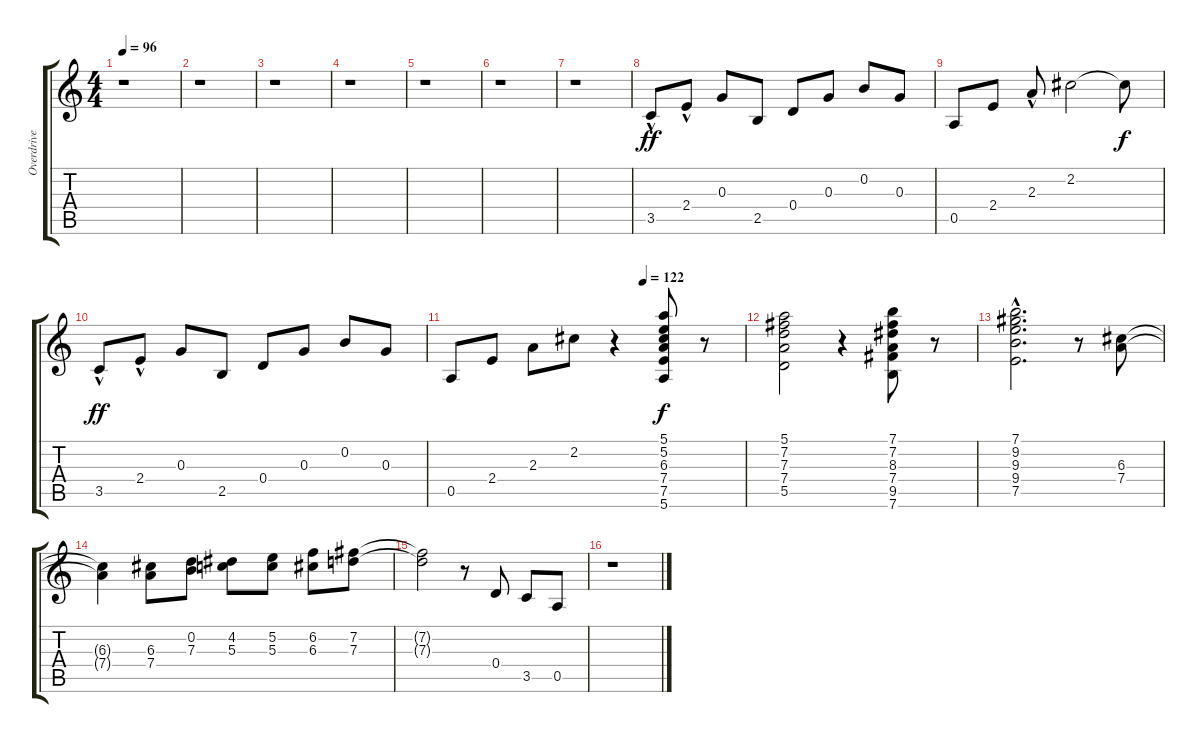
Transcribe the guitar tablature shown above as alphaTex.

\track ("Overdrive Gt" "Overdrive ") {instrument overdrivenguitar}
\staff {score tabs}
\tuning (E4 B3 G3 D3 A2 E2) {hide}
\ts (4 4)
\tempo 96
\clef g2
\ks c
r.1{dy ff} |
r.1 |
r.1 |
r.1 |
r.1 |
r.1 |
r.1 |
3.5{hac}.8 2.4{hac}.8 0.3.8 2.5.8 0.4.8 0.3.8 0.2.8 0.3.8 |
0.5.8 2.4.8 2.3{hac}.8 2.2.2 2.2{t}.8{dy f} |
3.5{hac}.8{dy ff} 2.4{hac}.8 0.3.8 2.5.8 0.4.8 0.3.8 0.2.8 0.3.8 |
\tempo (122 0.65625)
0.5.8 2.4.8 2.3.8 2.2.8 r.4 (5.1 5.2 6.3 7.4 7.5 5.6).8{dy f volume 13 balance 0 instrument overdrivenguitar} r.8 |
(5.1 7.2 7.3 7.4 5.5).2 r.4 (7.1 7.2 8.3 7.4 9.5 7.6).8 r.8 |
(7.1{hac} 9.2{hac} 9.3{hac} 9.4{hac} 7.5{hac}).2{d} r.8 (6.3 7.4).8 |
(6.3{t} 7.4{t}).4 (6.3 7.4).8 (0.2 7.3).8 (4.2 5.3).8 (5.2 5.3).8 (6.2 6.3).8 (7.2 7.3).8 |
(7.2{t} 7.3{t}).2 r.8 0.4.8 3.5.8 0.5.8 |
r.1
